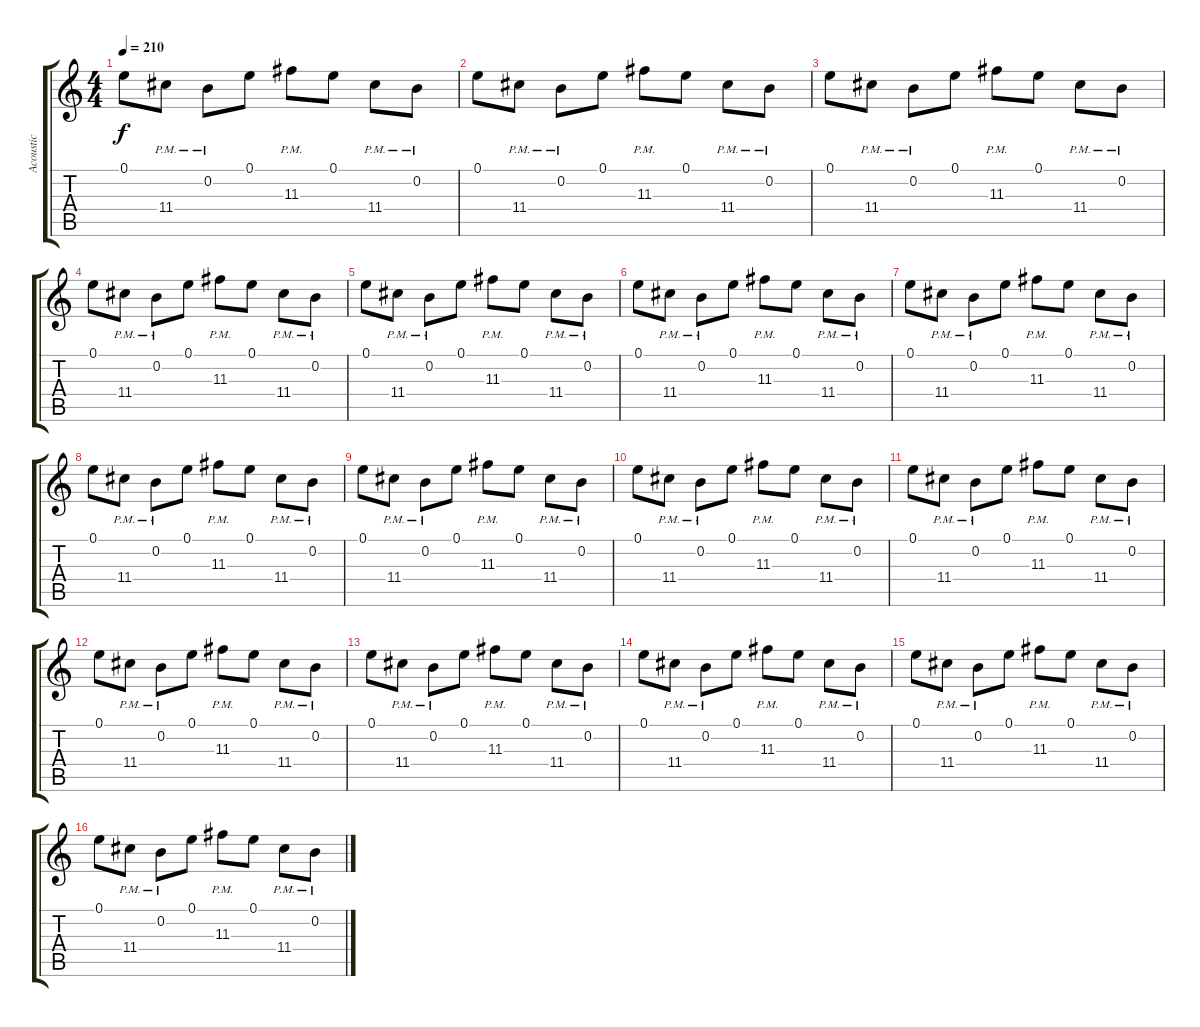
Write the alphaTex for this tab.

\track ("Acoustic" "Acoustic") {instrument acousticguitarsteel}
\staff {score tabs}
\tuning (E4 B3 G3 D3 A2 E2) {hide}
\ts (4 4)
\tempo 210
\clef g2
\ks c
0.1.8{dy f} 11.4{pm}.8 0.2{pm}.8 0.1.8 11.3{pm}.8 0.1.8 11.4{pm}.8 0.2{pm}.8 |
0.1.8 11.4{pm}.8 0.2{pm}.8 0.1.8 11.3{pm}.8 0.1.8 11.4{pm}.8 0.2{pm}.8 |
0.1.8 11.4{pm}.8 0.2{pm}.8 0.1.8 11.3{pm}.8 0.1.8 11.4{pm}.8 0.2{pm}.8 |
0.1.8 11.4{pm}.8 0.2{pm}.8 0.1.8 11.3{pm}.8 0.1.8 11.4{pm}.8 0.2{pm}.8 |
0.1.8 11.4{pm}.8 0.2{pm}.8 0.1.8 11.3{pm}.8 0.1.8 11.4{pm}.8 0.2{pm}.8 |
0.1.8 11.4{pm}.8 0.2{pm}.8 0.1.8 11.3{pm}.8 0.1.8 11.4{pm}.8 0.2{pm}.8 |
0.1.8 11.4{pm}.8 0.2{pm}.8 0.1.8 11.3{pm}.8 0.1.8 11.4{pm}.8 0.2{pm}.8 |
0.1.8 11.4{pm}.8 0.2{pm}.8 0.1.8 11.3{pm}.8 0.1.8 11.4{pm}.8 0.2{pm}.8 |
0.1.8 11.4{pm}.8 0.2{pm}.8 0.1.8 11.3{pm}.8 0.1.8 11.4{pm}.8 0.2{pm}.8 |
0.1.8 11.4{pm}.8 0.2{pm}.8 0.1.8 11.3{pm}.8 0.1.8 11.4{pm}.8 0.2{pm}.8 |
0.1.8 11.4{pm}.8 0.2{pm}.8 0.1.8 11.3{pm}.8 0.1.8 11.4{pm}.8 0.2{pm}.8 |
0.1.8 11.4{pm}.8 0.2{pm}.8 0.1.8 11.3{pm}.8 0.1.8 11.4{pm}.8 0.2{pm}.8 |
0.1.8 11.4{pm}.8 0.2{pm}.8 0.1.8 11.3{pm}.8 0.1.8 11.4{pm}.8 0.2{pm}.8 |
0.1.8 11.4{pm}.8 0.2{pm}.8 0.1.8 11.3{pm}.8 0.1.8 11.4{pm}.8 0.2{pm}.8 |
0.1.8 11.4{pm}.8 0.2{pm}.8 0.1.8 11.3{pm}.8 0.1.8 11.4{pm}.8 0.2{pm}.8 |
0.1.8 11.4{pm}.8 0.2{pm}.8 0.1.8 11.3{pm}.8 0.1.8 11.4{pm}.8 0.2{pm}.8
